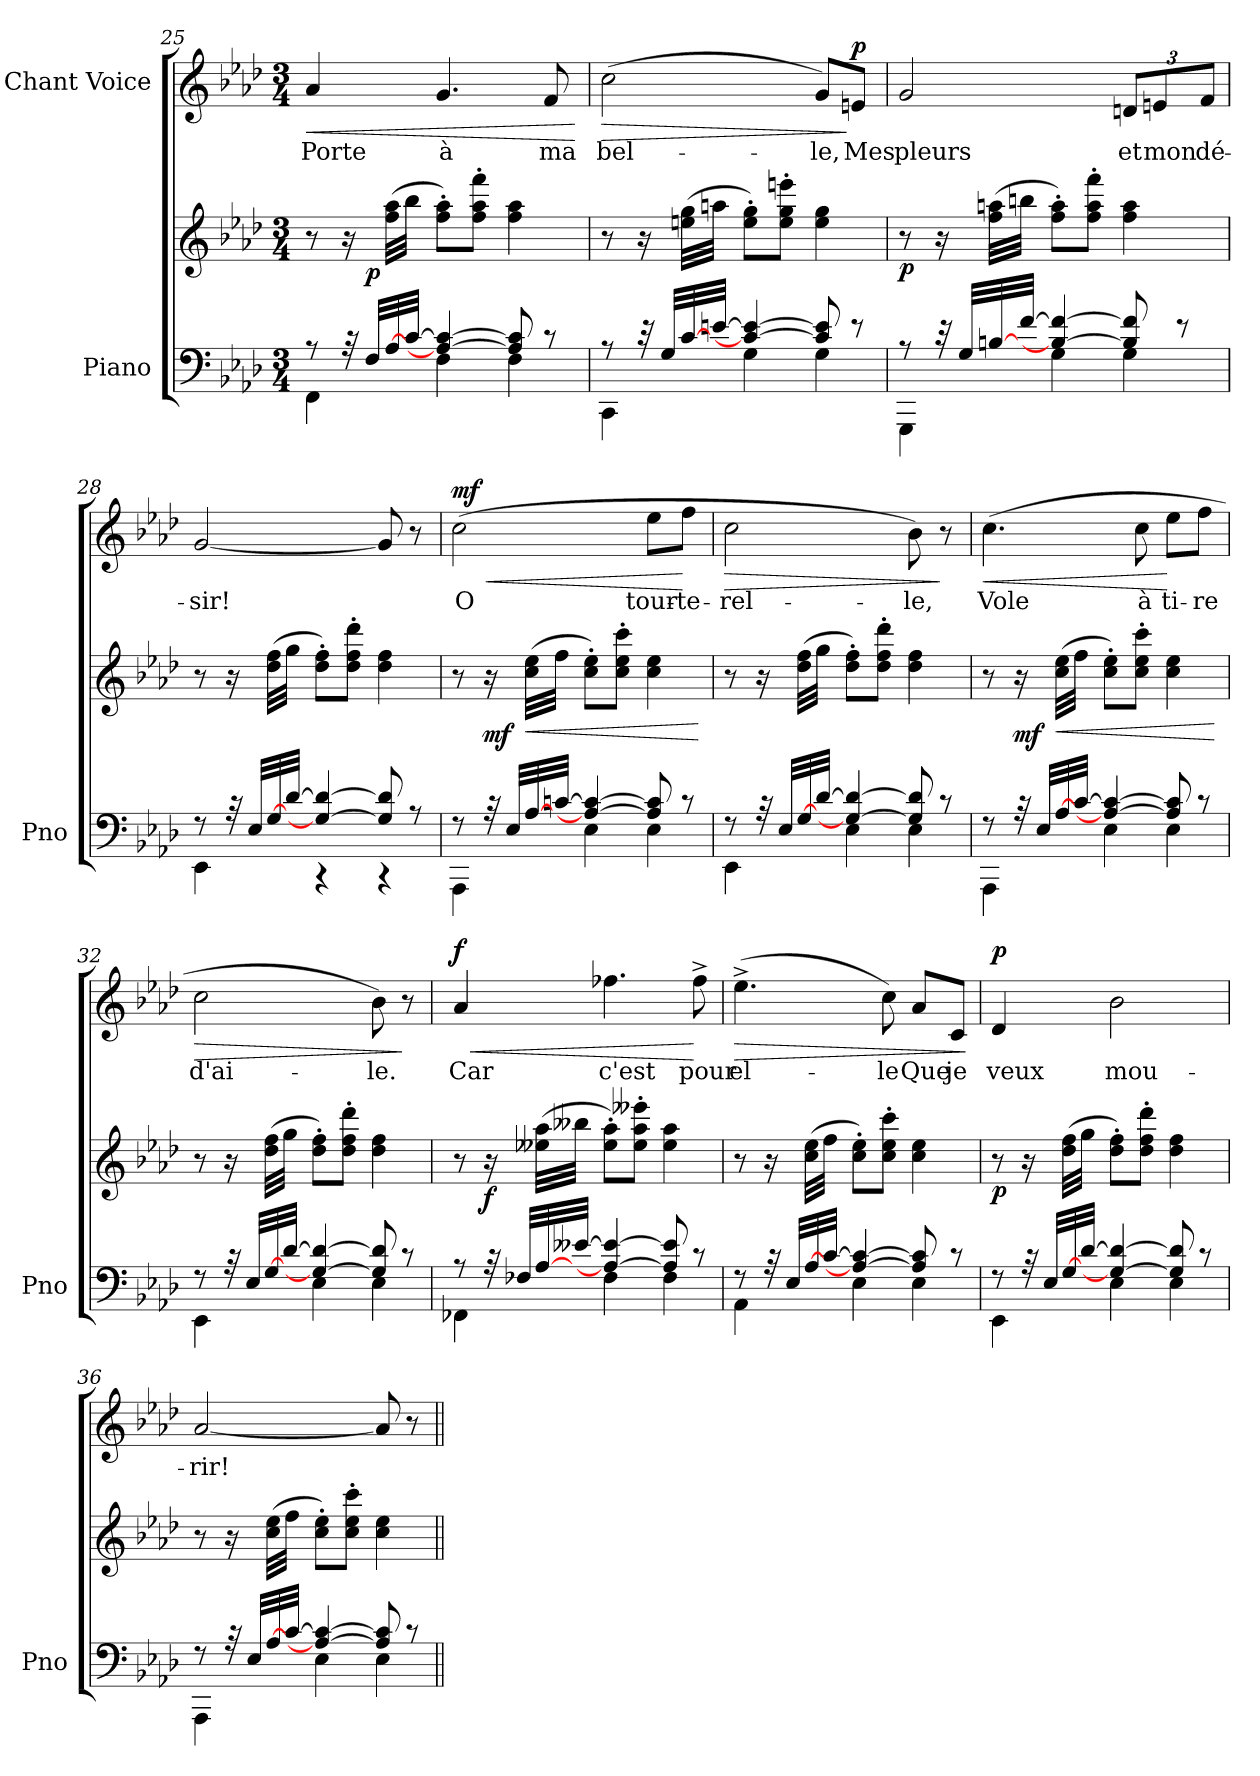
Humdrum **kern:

**kern	**kern	**dynam	**kern	**text	**dynam
*part2	*part2	*part2	*part1	*part1	*part1
*staff3	*staff2	*staff2/3	*staff1	*staff1	*staff1
*I"Piano	*	*	*I"Chant Voice	*	*
*I'Pno	*	*	*	*	*
*clefF4	*clefG2	*	*clefG2	*	*
*k[b-e-a-d-]	*k[b-e-a-d-]	*	*k[b-e-a-d-]	*	*
*M3/4	*M3/4	*	*M3/4	*	*
=25	=25	=25	=25	=25	=25
*^	*	*	*	*	*
!	!	!	!	!	!	!LO:HP:b
*	*	*^	*	*	*	*
8r	4FF\	8r	8ryy	.	4a-/	Porte	<
32r	.	16r	32ryy	.	.	.	.
!	!	!	!	!LO:DY:b	!	!	!
32F/LLL	.	.	2ryy	p	.	.	.
[<32A-/	.	(32ff\ 32aa-\LLL	.	.	.	.	.
[32c/JJJ	.	32bb-\JJJ	.	.	.	.	.
4A-/_ 4c/_	4F\	8ff\' 8aa-\'L)	.	.	4.g/	à	.
.	.	8ff\' 8aa-\' 8fff\'J	.	.	.	.	.
8A-/] 8c/]	4F\	4ff\ 4aa-\	.	.	.	.	.
8r	.	.	.	.	8f/	ma	.
.	.	.	16.ryy	.	.	.	.
*v	*v	*	*	*	*	*	*
.	.	.	.	.	.	[
=26	=26	=26	=26	=26	=26	=26
*^	*	*	*	*	*	*
!	!	!	!	!	!	!	!LO:HP:b
*	*	*v	*v	*	*	*	*
8r	4CC\	8r	.	(2cc\	bel-	>
32r	.	16r	.	.	.	.
32G/LLL	.	.	.	.	.	.
[<32c/	.	(32een\ 32gg\LLL	.	.	.	.
[32en/JJJ	.	32aan\JJJ	.	.	.	.
4c/_ 4e/_	4G\	8ee\' 8gg\'L)	.	.	.	.
.	.	8ee\' 8gg\' 8eeen\'J	.	.	.	.
8c/] 8e/]	4G\	4ee\ 4gg\	.	8g/L)	-le,	.
!	!	!	!	!	!	!LO:DY:n=1:a
8r	.	.	.	8en/J	Mes	] p
=27	=27	=27	=27	=27	=27	=27
!	!	!	!LO:DY:b	!	!	!
8r	4GGG\	8r	p	2g/	pleurs	.
32r	.	16r	.	.	.	.
32G/LLL	.	.	.	.	.	.
[<32Bn/	.	(32ff\ 32aan\LLL	.	.	.	.
[32f/JJJ	.	32bbn\JJJ	.	.	.	.
4Bn/_ 4f/_	4G\	8ff\' 8aa\'L)	.	.	.	.
.	.	8ff\' 8aa\' 8fff\'J	.	.	.	.
8Bn/] 8f/]	4G\	4ff\ 4aa\	.	12dn/L	et	.
.	.	.	.	12en/	mon	.
8r	.	.	.	.	.	.
.	.	.	.	12f/J	dé-	.
=28	=28	=28	=28	=28	=28	=28
8r	4EE-\	8r	.	[2g/	-sir!	.
32r	.	16r	.	.	.	.
32E-/LLL	.	.	.	.	.	.
[<32G/	.	(32dd-\ 32ff\LLL	.	.	.	.
[32d-/JJJ	.	32gg\JJJ	.	.	.	.
4G/_ 4d-/_	4r	8dd-\' 8ff\'L)	.	.	.	.
.	.	8dd-\' 8ff\' 8ddd-\'J	.	.	.	.
8G/] 8d-/]	4r	4dd-\ 4ff\	.	8g/]	.	.
8r	.	.	.	8r	.	.
=29	=29	=29	=29	=29	=29	=29
!	!	!	!	!	!	!LO:HP:b
!	!	!	!	!	!	!LO:DY:n=1:a
8r	4AAA-\	8r	.	(2cc\	O	< mf
!	!	!	!LO:DY:b	!	!	!
32r	.	16r	mf	.	.	.
32E-/LLL	.	.	.	.	.	.
!	!	!	!LO:HP:b	!	!	!
[<32A-/	.	(32cc\ 32ee-\LLL	<	.	.	.
[32cn/JJJ	.	32ff\JJJ	.	.	.	.
4A-/_ 4c/_	4E-\	8cc\' 8ee-\'L)	.	.	.	.
.	.	8cc\' 8ee-\' 8ccc\'J	.	.	.	.
8A-/] 8c/]	4E-\	4cc\ 4ee-\	.	8ee-\L	tour-	.
8r	.	.	.	8ff\J	te-	[
*v	*v	*	*	*	*	*
.	.	[	.	.	.
=30	=30	=30	=30	=30	=30
*^	*	*	*	*	*
!	!	!	!	!	!	!LO:HP:b
8r	4EE-\	8r	.	2cc\	-rel-	>
32r	.	16r	.	.	.	.
32E-/LLL	.	.	.	.	.	.
[<32G/	.	(32dd-\ 32ff\LLL	.	.	.	.
[32d-/JJJ	.	32gg\JJJ	.	.	.	.
4G/_ 4d-/_	4E-\	8dd-\' 8ff\'L)	.	.	.	.
.	.	8dd-\' 8ff\' 8ddd-\'J	.	.	.	.
8G/] 8d-/]	4E-\	4dd-\ 4ff\	.	8b-\)	-le,	.
8r	.	.	.	8r	.	]
=31	=31	=31	=31	=31	=31	=31
!	!	!	!	!	!	!LO:HP:b
8r	4AAA-\	8r	.	(4.cc\	Vole	<
!	!	!	!LO:DY:b	!	!	!
32r	.	16r	mf	.	.	.
32E-/LLL	.	.	.	.	.	.
!	!	!	!LO:HP:b	!	!	!
[<32A-/	.	(32cc\ 32ee-\LLL	<	.	.	.
[32c/JJJ	.	32ff\JJJ	.	.	.	.
4A-/_ 4c/_	4E-\	8cc\' 8ee-\'L)	.	.	.	.
.	.	8cc\' 8ee-\' 8ccc\'J	.	8cc\	à	.
8A-/] 8c/]	4E-\	4cc\ 4ee-\	.	8ee-\L	ti-	[
8r	.	.	.	8ff\J	-re	.
*v	*v	*	*	*	*	*
.	.	[	.	.	.
=32	=32	=32	=32	=32	=32
*^	*	*	*	*	*
!	!	!	!	!	!	!LO:HP:b
8r	4EE-\	8r	.	2cc\	d'ai-	>
32r	.	16r	.	.	.	.
32E-/LLL	.	.	.	.	.	.
[<32G/	.	(32dd-\ 32ff\LLL	.	.	.	.
[32d-/JJJ	.	32gg\JJJ	.	.	.	.
4G/_ 4d-/_	4E-\	8dd-\' 8ff\'L)	.	.	.	.
.	.	8dd-\' 8ff\' 8ddd-\'J	.	.	.	.
8G/] 8d-/]	4E-\	4dd-\ 4ff\	.	8b-\)	-le.	.
8r	.	.	.	8r	.	]
=33	=33	=33	=33	=33	=33	=33
!	!	!	!	!	!	!LO:HP:b
!	!	!	!	!	!	!LO:DY:n=1:a
8r	4FF-X\	8r	.	4a-/	Car	< f
!	!	!	!LO:DY:b	!	!	!
32r	.	16r	f	.	.	.
32F-X/LLL	.	.	.	.	.	.
[<32A-/	.	(32ee--X\ 32aa-\LLL	.	.	.	.
[32e--X/JJJ	.	32bb--X\JJJ	.	.	.	.
4A-/_ 4e--/_	4F-\	8ee--\' 8aa-\'L)	.	4.ff-X\	c'est	.
.	.	8ee--\' 8aa-\' 8eee--X\'J	.	.	.	.
8A-/] 8e--/]	4F-\	4ee--\ 4aa-\	.	.	.	.
8r	.	.	.	8ff-^\	pour	[
=34	=34	=34	=34	=34	=34	=34
!	!	!	!	!	!	!LO:HP:b
8r	4AA-\	8r	.	(4.ee-^\	el-	>
32r	.	16r	.	.	.	.
32E-/LLL	.	.	.	.	.	.
[<32A-/	.	(32cc\ 32ee-\LLL	.	.	.	.
[32c/JJJ	.	32ff\JJJ	.	.	.	.
4A-/_ 4c/_	4E-\	8cc\' 8ee-\'L)	.	.	.	.
.	.	8cc\' 8ee-\' 8ccc\'J	.	8cc\)	-le	.
8A-/] 8c/]	4E-\	4cc\ 4ee-\	.	8a-/L	Que	.
8r	.	.	.	8c/J	je	.
*v	*v	*	*	*	*	*
.	.	.	.	.	]
=35	=35	=35	=35	=35	=35
*^	*	*	*	*	*
!	!	!	!LO:DY:b	!	!	!LO:DY:a
8r	4EE-\	8r	p	4d-/	veux	p
32r	.	16r	.	.	.	.
32E-/LLL	.	.	.	.	.	.
[<32G/	.	(32dd-\ 32ff\LLL	.	.	.	.
[32d-/JJJ	.	32gg\JJJ	.	.	.	.
4G/_ 4d-/_	4E-\	8dd-\' 8ff\'L)	.	2b-\	mou-	.
.	.	8dd-\' 8ff\' 8ddd-\'J	.	.	.	.
8G/] 8d-/]	4E-\	4dd-\ 4ff\	.	.	.	.
8r	.	.	.	.	.	.
=36	=36	=36	=36	=36	=36	=36
8r	4AAA-\	8r	.	[2a-/	-rir!	.
32r	.	16r	.	.	.	.
32E-/LLL	.	.	.	.	.	.
[<32A-/	.	(32cc\ 32ee-\LLL	.	.	.	.
[32c/JJJ	.	32ff\JJJ	.	.	.	.
4A-/_ 4c/_	4E-\	8cc\' 8ee-\'L)	.	.	.	.
.	.	8cc\' 8ee-\' 8ccc\'J	.	.	.	.
8A-/] 8c/]	4E-\	4cc\ 4ee-\	.	8a-/]	.	.
8r	.	.	.	8r	.	.
*v	*v	*	*	*	*	*
=||	=||	=||	=||	=||	=||
*-	*-	*-	*-	*-	*-
